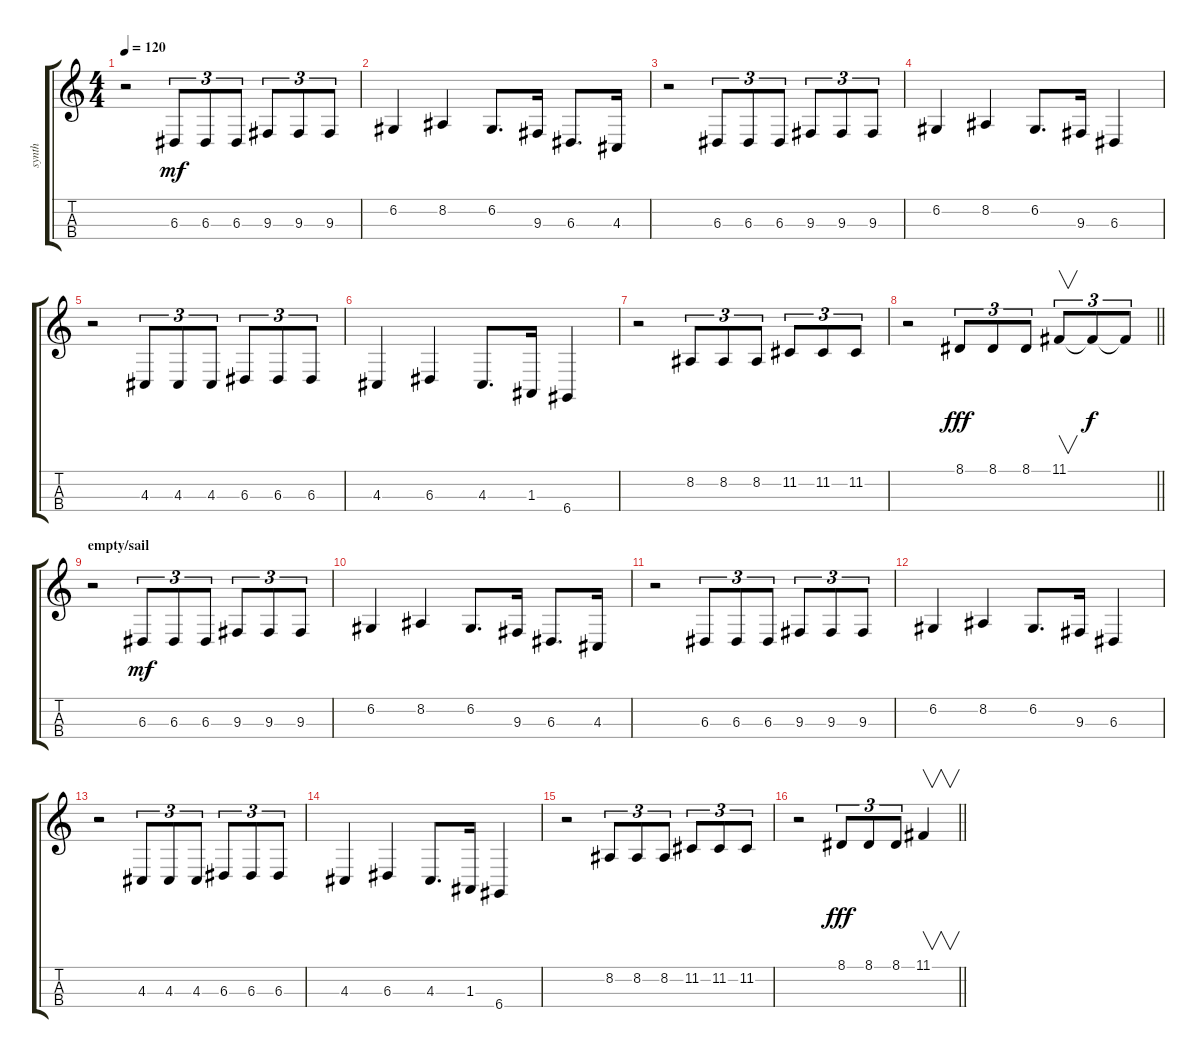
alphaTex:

\track ("synth" "synth") {instrument pizzicatostrings}
\staff {score tabs}
\tuning (G3 D3 A2 D2) {hide}
\ts (4 4)
\tempo 120
\clef g2
\ks c
r.2{dy f} 6.3.8{tu (3 2) dy mf} 6.3.8{tu (3 2)} 6.3.8{tu (3 2)} 9.3.8{tu (3 2)} 9.3.8{tu (3 2)} 9.3.8{tu (3 2)} |
6.2.4 8.2.4 6.2.8{d} 9.3.16 6.3.8{d} 4.3.16 |
r.2 6.3.8{tu (3 2)} 6.3.8{tu (3 2)} 6.3.8{tu (3 2)} 9.3.8{tu (3 2)} 9.3.8{tu (3 2)} 9.3.8{tu (3 2)} |
6.2.4 8.2.4 6.2.8{d} 9.3.16 6.3.4 |
r.2 4.3.8{tu (3 2)} 4.3.8{tu (3 2)} 4.3.8{tu (3 2)} 6.3.8{tu (3 2)} 6.3.8{tu (3 2)} 6.3.8{tu (3 2)} |
4.3.4 6.3.4 4.3.8{d} 1.3.16 6.4.4 |
r.2 8.2.8{tu (3 2)} 8.2.8{tu (3 2)} 8.2.8{tu (3 2)} 11.2.8{tu (3 2)} 11.2.8{tu (3 2)} 11.2.8{tu (3 2)} |
\barLineRight lightlight
r.2 8.1.8{tu (3 2) dy fff} 8.1.8{tu (3 2)} 8.1.8{tu (3 2)} 11.1.8{v tu (3 2)} 11.1{t}.8{tu (3 2) dy f} 11.1{t}.8{tu (3 2)} |
\section ("" "empty/sail")
r.2 6.3.8{tu (3 2) dy mf} 6.3.8{tu (3 2)} 6.3.8{tu (3 2)} 9.3.8{tu (3 2)} 9.3.8{tu (3 2)} 9.3.8{tu (3 2)} |
6.2.4 8.2.4 6.2.8{d} 9.3.16 6.3.8{d} 4.3.16 |
r.2 6.3.8{tu (3 2)} 6.3.8{tu (3 2)} 6.3.8{tu (3 2)} 9.3.8{tu (3 2)} 9.3.8{tu (3 2)} 9.3.8{tu (3 2)} |
6.2.4 8.2.4 6.2.8{d} 9.3.16 6.3.4 |
r.2 4.3.8{tu (3 2)} 4.3.8{tu (3 2)} 4.3.8{tu (3 2)} 6.3.8{tu (3 2)} 6.3.8{tu (3 2)} 6.3.8{tu (3 2)} |
4.3.4 6.3.4 4.3.8{d} 1.3.16 6.4.4 |
r.2 8.2.8{tu (3 2)} 8.2.8{tu (3 2)} 8.2.8{tu (3 2)} 11.2.8{tu (3 2)} 11.2.8{tu (3 2)} 11.2.8{tu (3 2)} |
\barLineRight lightlight
r.2 8.1.8{tu (3 2) dy fff} 8.1.8{tu (3 2)} 8.1.8{tu (3 2)} 11.1.4{v}
